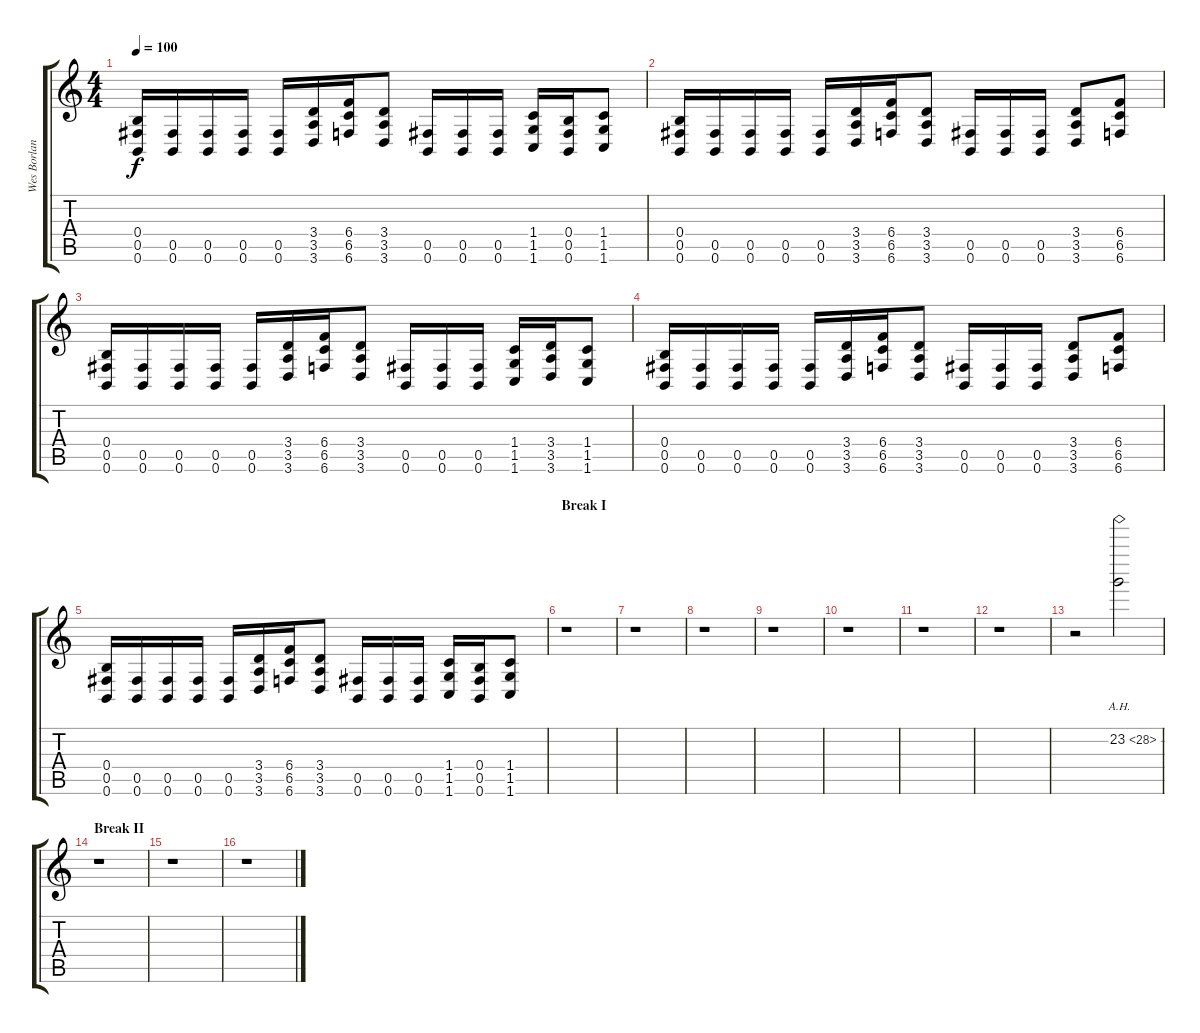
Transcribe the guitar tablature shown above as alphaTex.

\track ("Wes Borland - Full Heavy" "Wes Borlan") {instrument distortionguitar}
\staff {score tabs}
\tuning (Db4 Ab3 E3 B2 Gb2 B1) {hide}
\ts (4 4)
\tempo 100
\clef g2
\ks c
(0.4 0.5 0.6).16{dy f} (0.5 0.6).16 (0.5 0.6).16 (0.5 0.6).16 (0.5 0.6).16 (3.4 3.5 3.6).16 (6.4 6.5 6.6).16 (3.4 3.5 3.6).8 (0.5 0.6).16 (0.5 0.6).16 (0.5 0.6).16 (1.4 1.5 1.6).16 (0.4 0.5 0.6).16 (1.4 1.5 1.6).8 |
(0.4 0.5 0.6).16 (0.5 0.6).16 (0.5 0.6).16 (0.5 0.6).16 (0.5 0.6).16 (3.4 3.5 3.6).16 (6.4 6.5 6.6).16 (3.4 3.5 3.6).8 (0.5 0.6).16 (0.5 0.6).16 (0.5 0.6).16 (3.4 3.5 3.6).8 (6.4 6.5 6.6).8 |
(0.4 0.5 0.6).16 (0.5 0.6).16 (0.5 0.6).16 (0.5 0.6).16 (0.5 0.6).16 (3.4 3.5 3.6).16 (6.4 6.5 6.6).16 (3.4 3.5 3.6).8 (0.5 0.6).16 (0.5 0.6).16 (0.5 0.6).16 (1.4 1.5 1.6).16 (3.4 3.5 3.6).16 (1.4 1.5 1.6).8 |
(0.4 0.5 0.6).16 (0.5 0.6).16 (0.5 0.6).16 (0.5 0.6).16 (0.5 0.6).16 (3.4 3.5 3.6).16 (6.4 6.5 6.6).16 (3.4 3.5 3.6).8 (0.5 0.6).16 (0.5 0.6).16 (0.5 0.6).16 (3.4 3.5 3.6).8 (6.4 6.5 6.6).8 |
(0.4 0.5 0.6).16 (0.5 0.6).16 (0.5 0.6).16 (0.5 0.6).16 (0.5 0.6).16 (3.4 3.5 3.6).16 (6.4 6.5 6.6).16 (3.4 3.5 3.6).8 (0.5 0.6).16 (0.5 0.6).16 (0.5 0.6).16 (1.4 1.5 1.6).16 (0.4 0.5 0.6).16 (1.4 1.5 1.6).8 |
\section ("" "Break I")
r.1 |
r.1 |
r.1 |
r.1 |
r.1 |
r.1 |
r.1 |
r.2{volume 16} 23.2{ah 5}.2 |
\section ("" "Break II")
r.1{volume 14} |
r.1 |
r.1
